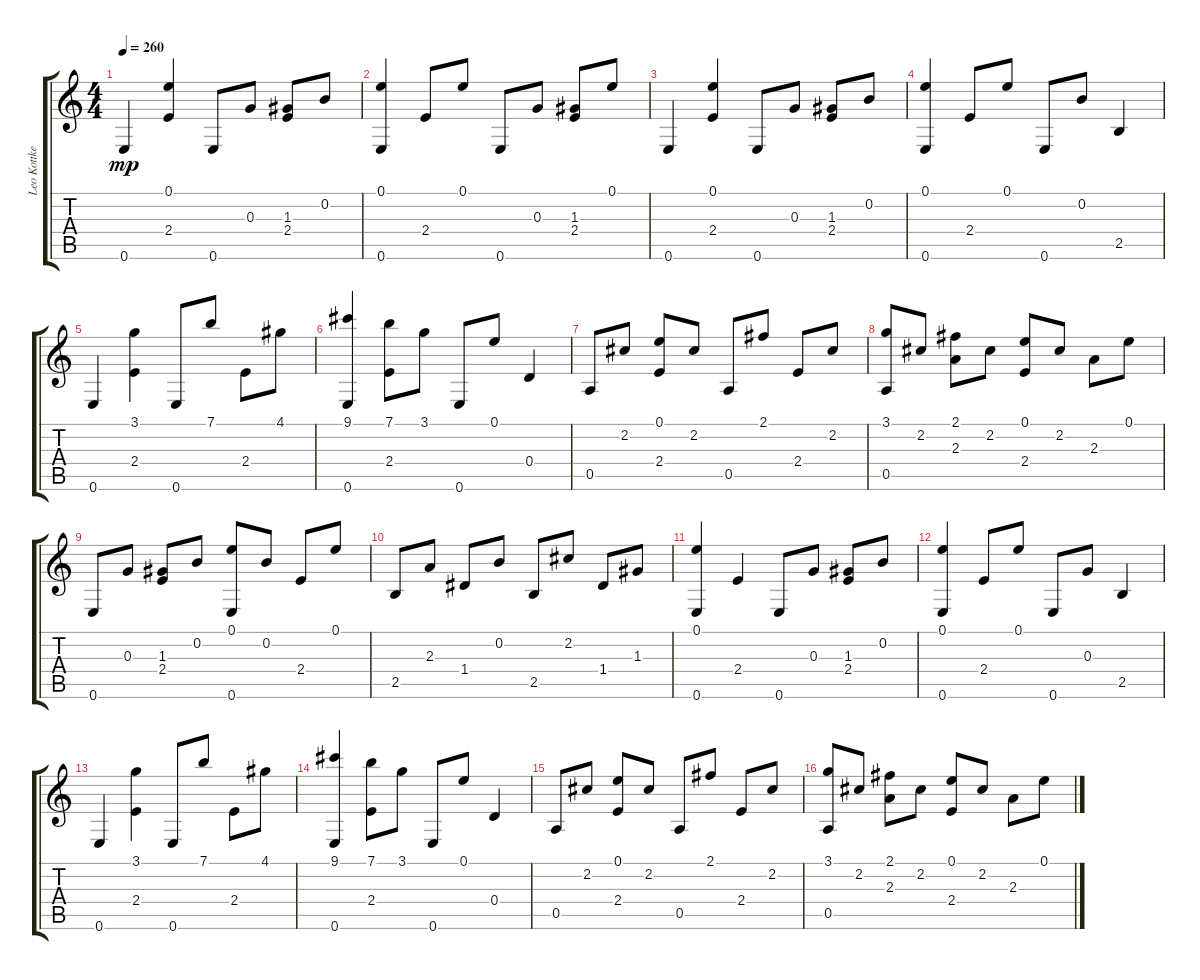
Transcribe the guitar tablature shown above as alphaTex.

\track ("Leo Kottke" "Leo Kottke") {instrument acousticguitarsteel}
\staff {score tabs}
\tuning (E4 B3 G3 D3 A2 E2) {hide}
\ts (4 4)
\tempo 260
\clef g2
\ks c
0.6.4{dy mp instrument acousticguitarsteel} (0.1 2.4).4 0.6.8 0.3.8 (1.3 2.4).8 0.2.8 |
(0.1 0.6).4 2.4.8 0.1.8 0.6.8 0.3.8 (1.3 2.4).8 0.1.8 |
0.6.4 (0.1 2.4).4 0.6.8 0.3.8 (1.3 2.4).8 0.2.8 |
(0.1 0.6).4 2.4.8 0.1.8 0.6.8 0.2.8 2.5.4 |
0.6.4 (3.1 2.4).4 0.6.8 7.1.8 2.4.8 4.1.8 |
(9.1 0.6).4 (7.1 2.4).8 3.1.8 0.6.8 0.1.8 0.4.4 |
0.5.8 2.2.8 (0.1 2.4).8 2.2.8 0.5.8 2.1.8 2.4.8 2.2.8 |
(3.1 0.5).8 2.2.8 (2.1 2.3).8 2.2.8 (0.1 2.4).8 2.2.8 2.3.8 0.1.8 |
0.6.8 0.3.8 (1.3 2.4).8 0.2.8 (0.1 0.6).8 0.2.8 2.4.8 0.1.8 |
2.5.8 2.3.8 1.4.8 0.2.8 2.5.8 2.2.8 1.4.8 1.3.8 |
(0.1 0.6).4 2.4.4 0.6.8 0.3.8 (1.3 2.4).8 0.2.8 |
(0.1 0.6).4 2.4.8 0.1.8 0.6.8 0.3.8 2.5.4 |
0.6.4 (3.1 2.4).4 0.6.8 7.1.8 2.4.8 4.1.8 |
(9.1 0.6).4 (7.1 2.4).8 3.1.8 0.6.8 0.1.8 0.4.4 |
0.5.8 2.2.8 (0.1 2.4).8 2.2.8 0.5.8 2.1.8 2.4.8 2.2.8 |
(3.1 0.5).8 2.2.8 (2.1 2.3).8 2.2.8 (0.1 2.4).8 2.2.8 2.3.8 0.1.8
